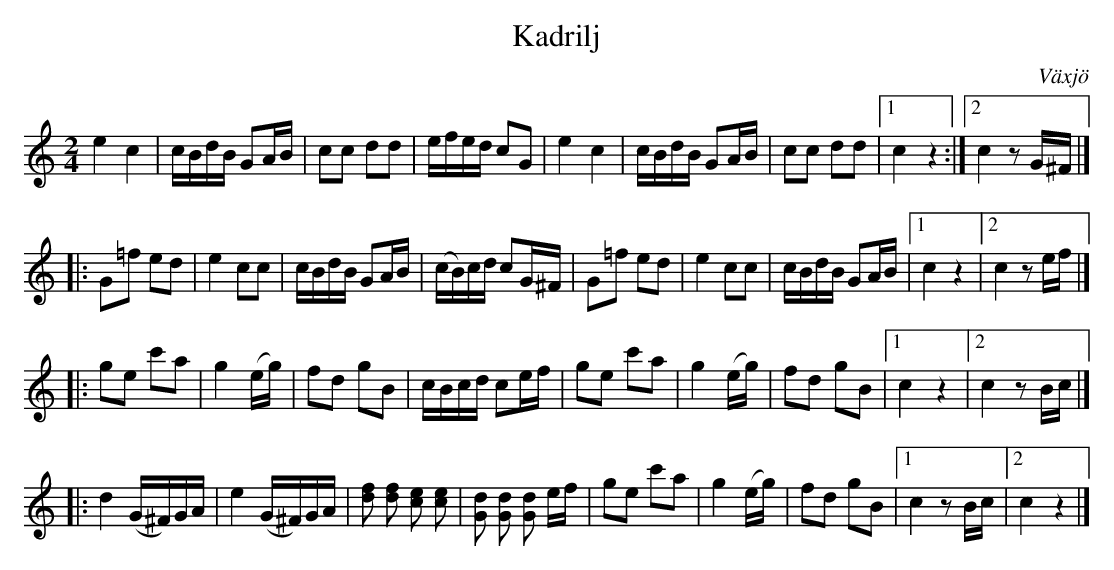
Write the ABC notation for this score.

X:1
T: Kadrilj
O: Växjö
M: 2/4
L: 1/16
K: C
e4c4|cBdB G2AB|c2c2 d2d2|efed c2G2|e4c4|cBdB G2AB|c2c2 d2d2|[1 c4 z4:|[2 c4 z2G^F|]
|: G2=f2 e2d2|e4 c2c2|cBdB G2AB|(cB)cd c2G^F|G2=f2 e2d2|e4 c2c2|cBdB G2AB|[1 c4 z4|[2 c4 z2 ef|]
|: g2e2 c'2a2|g4 (eg)|f2d2 g2B2|cBcd c2ef|g2e2 c'2a2|g4 (eg)|f2d2 g2B2|[1 c4 z4|[2 c4 z2 Bc|]
|: d4 (G^F)GA|e4 (G^F)GA|[d f]2 [d f]2 [e c]2 [e c]2|[G d]2 [G d]2 [G d]2 ef|g2e2 c'2a2|g4 (eg)|f2d2 g2B2|[1 c4 z2Bc|[2 c4 z4|]
